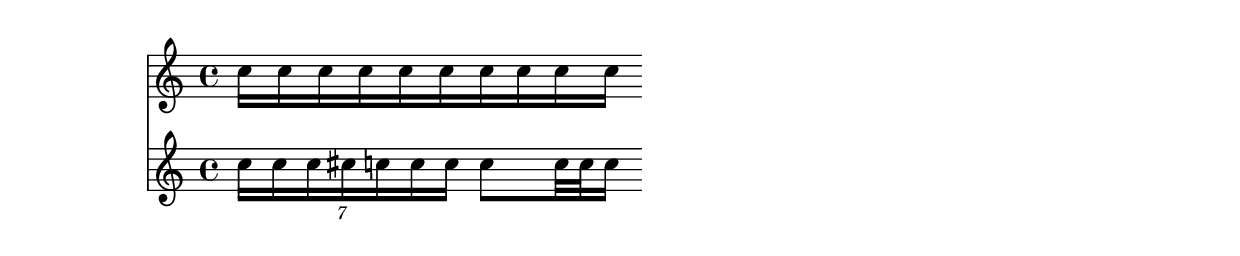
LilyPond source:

\header {

  texidoc = "Notes are spaced exactly according to durations,
  if @code{uniform-stretching} is set. Accidentals are ignored, and no
  optical-stem spacing is performed."

}

\version "2.17.6"

\relative c''
<<
  \override  Score.SpacingSpanner.uniform-stretching = ##t 
  \new Staff {
    c16[ c c c c c c c c c16]
  }
  \new Staff {
    \times 6/7 { c16 c c cis c c c }
    c8[ c32 c32 c16]
    
  }
>>

   
	 

  
